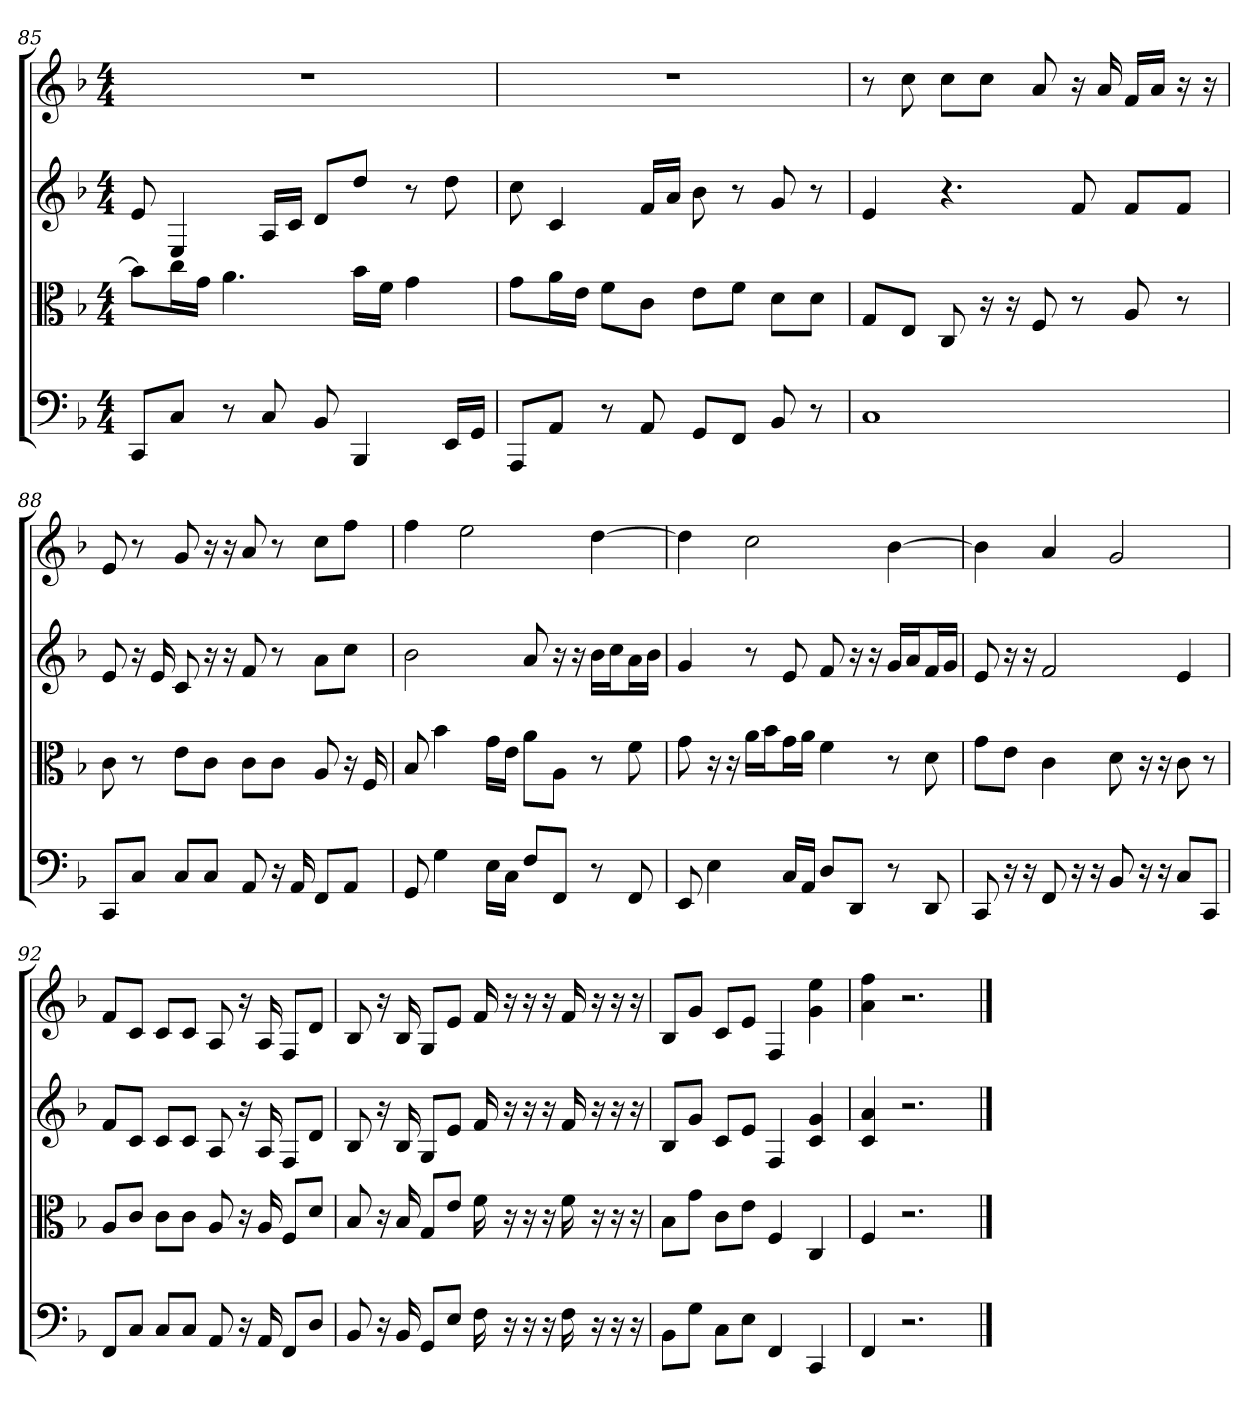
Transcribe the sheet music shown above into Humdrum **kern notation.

**kern	**kern	**kern	**kern
*part4	*part3	*part2	*part1
*staff4	*staff3	*staff2	*staff1
*clefF4	*clefC3	*clefG2	*clefG2
*k[b-]	*k[b-]	*k[b-]	*k[b-]
*F:	*F:	*F:	*F:
*M4/4	*M4/4	*M4/4	*M4/4
=85	=85	=85	=85
8CC/L	8b-\L]	8e	1r
8C/J	16cc\L	4E	.
.	16g\JJ	.	.
8r	4.a	.	.
8C	.	16A/LL	.
.	.	16c/JJ	.
8BB-	.	8d/L	.
4BBB-	16b-\LL	8dd/J	.
.	16f\JJ	.	.
.	4g	8r	.
16EE/LL	.	8dd	.
16GG/JJ	.	.	.
=86	=86	=86	=86
8AAA/L	8g\L	8cc	1r
8AA/J	16a\L	4c	.
.	16e\JJ	.	.
8r	8f\L	.	.
8AA	8c\J	16f/LL	.
.	.	16a/JJ	.
8GG/L	8e\L	8b-	.
8FF/J	8f\J	8r	.
8BB-	8d\L	8g	.
8r	8d\J	8r	.
=87	=87	=87	=87
1C	8G/L	4e	8r
.	8E/J	.	8cc
.	8C	4.r	8cc\L
.	16r	.	8cc\J
.	16r	.	.
.	8F	.	8a
.	8r	8f	16r
.	.	.	16a
.	8A	8f/L	16f/LL
.	.	.	16a/JJ
.	8r	8f/J	16r
.	.	.	16r
=88	=88	=88	=88
8CC/L	8c	8e	8e
8C/J	8r	16r	8r
.	.	16e	.
8C/L	8e\L	8c	8g
8C/J	8c\J	16r	16r
.	.	16r	16r
8AA	8c\L	8f	8a
16r	8c\J	8r	8r
16AA	.	.	.
8FF/L	8A	8a\L	8cc\L
8AA/J	16r	8cc\J	8ff\J
.	16F	.	.
=89	=89	=89	=89
8GG	8B-	2b-	4ff
4G	4b-	.	.
.	.	.	2ee
16E\LL	16g\LL	.	.
16C\JJ	16e\JJ	.	.
8F/L	8a\L	8a	.
8FF/J	8A\J	16r	.
.	.	16r	.
8r	8r	16b-\LL	[4dd
.	.	16cc\J	.
8FF	8f	16a\L	.
.	.	16b-\JJ	.
=90	=90	=90	=90
8EE	8g	4g	4dd]
4E	16r	.	.
.	16r	.	.
.	16a\LL	8r	2cc
.	16b-\J	.	.
16C/LL	16g\L	8e	.
16AA/JJ	16a\JJ	.	.
8D/L	4f	8f	.
8DD/J	.	16r	.
.	.	16r	.
8r	8r	16g/LL	[4b-
.	.	16a/J	.
8DD	8d	16f/L	.
.	.	16g/JJ	.
=91	=91	=91	=91
8CC	8g\L	8e	4b-]
16r	8e\J	16r	.
16r	.	16r	.
8FF	4c	2f	4a
16r	.	.	.
16r	.	.	.
8BB-	8d	.	2g
16r	16r	.	.
16r	16r	.	.
8C/L	8c	4e	.
8CC/J	8r	.	.
=92	=92	=92	=92
8FF/L	8A/L	8f/L	8f/L
8C/J	8c/J	8c/J	8c/J
8C/L	8c\L	8c/L	8c/L
8C/J	8c\J	8c/J	8c/J
8AA	8A	8A	8A
16r	16r	16r	16r
16AA	16A	16A	16A
8FF/L	8F/L	8F/L	8F/L
8D/J	8d/J	8d/J	8d/J
=93	=93	=93	=93
8BB-	8B-	8B-	8B-
16r	16r	16r	16r
16BB-	16B-	16B-	16B-
8GG/L	8G/L	8G/L	8G/L
8E/J	8e/J	8e/J	8e/J
16F	16f	16f	16f
16r	16r	16r	16r
16r	16r	16r	16r
16r	16r	16r	16r
16F	16f	16f	16f
16r	16r	16r	16r
16r	16r	16r	16r
16r	16r	16r	16r
=94	=94	=94	=94
8BB-\L	8B-\L	8B-/L	8B-/L
8G\J	8g\J	8g/J	8g/J
8C\L	8c\L	8c/L	8c/L
8E\J	8e\J	8e/J	8e/J
4FF	4F	4F	4F
4CC	4C	4c 4g	4g 4ee
=95	=95	=95	=95
4FF	4F	4c 4a	4a 4ff
2.r	2.r	2.r	2.r
==	==	==	==
*-	*-	*-	*-
